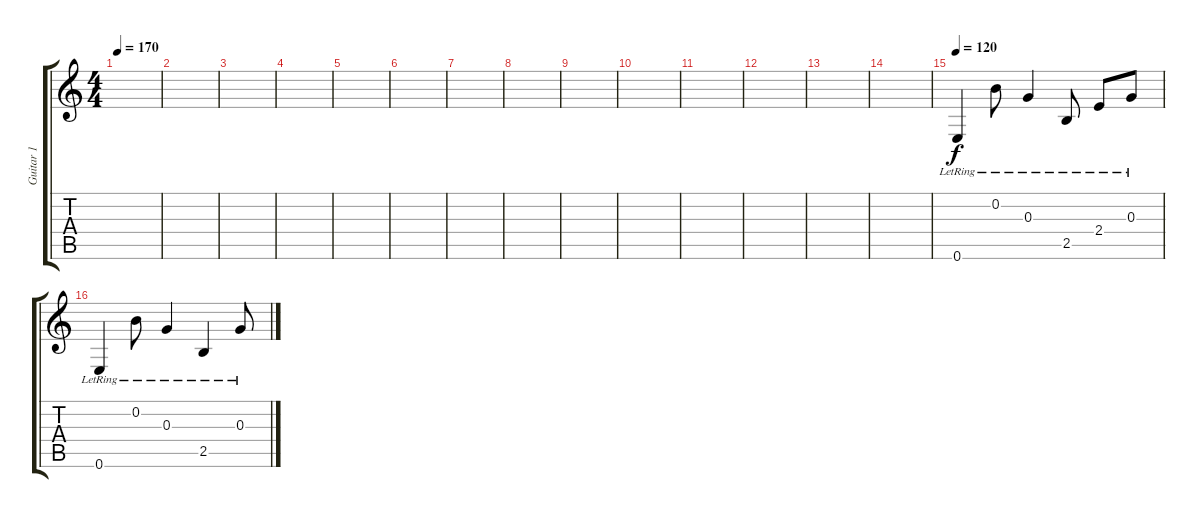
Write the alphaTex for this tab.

\track ("Guitar 1" "Guitar 1") {instrument acousticguitarsteel}
\staff {score tabs}
\tuning (E4 B3 G3 D3 A2 E2) {hide}
\ts (4 4)
\tempo 170
\clef g2
\ks c
|
|
|
|
|
|
|
|
|
|
|
|
|
|
\tempo 120
0.6{lr}.4 0.2{lr}.8 0.3{lr}.4 2.5{lr}.8 2.4{lr}.8 0.3{lr}.8 |
0.6{lr}.4 0.2{lr}.8 0.3{lr}.4 2.5{lr}.4 0.3{lr}.8
